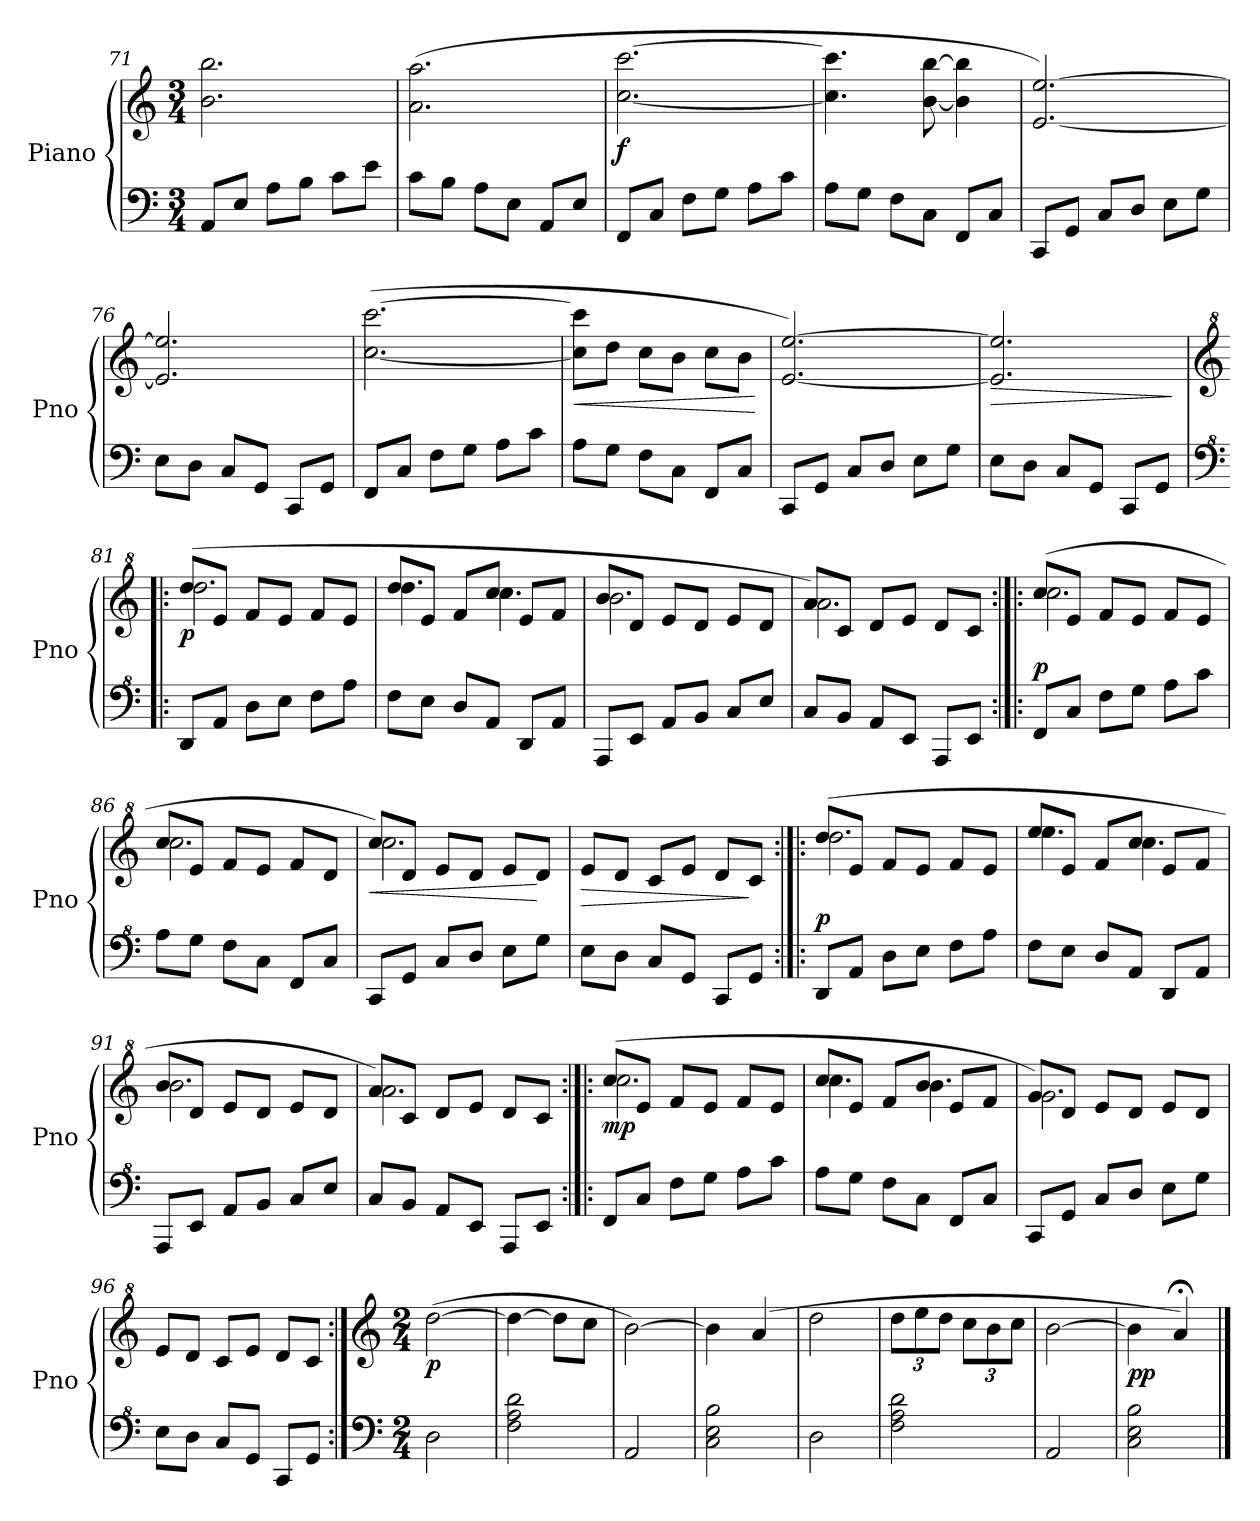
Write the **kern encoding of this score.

**kern	**kern	**dynam
*part1	*part1	*part1
*staff2	*staff1	*staff1/2
*I"Piano	*	*
*I'Pno	*	*
*clefF4	*clefG2	*
*k[]	*k[]	*
*M3/4	*M3/4	*
=71	=71	=71
8AA/L	2.b\ 2.bb\	.
8E/J	.	.
8A\L	.	.
8B\J	.	.
8c\L	.	.
8e\J	.	.
=72	=72	=72
8c\L	(2.a\ 2.aa\	.
8B\J	.	.
8A\L	.	.
8E\J	.	.
8AA/L	.	.
8E/J	.	.
!!LO:LB:g=z
=73	=73	=73
!	!	!LO:DY:b
8FF/L	[2.cc\ [2.ccc\	f
8C/J	.	.
8F\L	.	.
8G\J	.	.
8A\L	.	.
8c\J	.	.
=74	=74	=74
8A\L	4.cc\] 4.ccc\]	.
8G\J	.	.
8F\L	.	.
8C\J	[8b\ [8bb\	.
8FF/L	4b\] 4bb\]	.
8C/J	.	.
=75	=75	=75
8CC/L	[2.e/ [2.ee/)	.
8GG/J	.	.
8C/L	.	.
8D/J	.	.
8E\L	.	.
8G\J	.	.
=76	=76	=76
8E\L	2.e/] 2.ee/]	.
8D\J	.	.
8C/L	.	.
8GG/J	.	.
8CC/L	.	.
8GG/J	.	.
!!LO:LB:g=z
=77	=77	=77
8FF/L	([2.cc\ [2.ccc\	.
8C/J	.	.
8F\L	.	.
8G\J	.	.
8A\L	.	.
8c\J	.	.
=78	=78	=78
!	!	!LO:HP:b
8A\L	8cc\] 8ccc\]L	<
8G\J	8dd\J	.
8F\L	8cc\L	.
8C\J	8b\J	.
8FF/L	8cc\L	.
8C/J	8b\J	.
.	.	[
=79	=79	=79
8CC/L	[2.e/ [2.ee/)	.
8GG/J	.	.
8C/L	.	.
8D/J	.	.
8E\L	.	.
8G\J	.	.
=80	=80	=80
!	!	!LO:HP:b
8E\L	2.e/] 2.ee/]	>
8D\J	.	.
8C/L	.	.
8GG/J	.	.
8CC/L	.	.
8GG/J	.	.
.	.	]
!!LO:PB:g=z
=81!|:	=81!|:	=81!|:
*clefF^4	*clefG^2	*
*	*^	*
!	!	!	!LO:DY:b
8D/L	(8ddd/L	2.ddd\	p
8A/J	8ee/J	.	.
8d\L	8ff/L	.	.
8e\J	8ee/J	.	.
8f\L	8ff/L	.	.
8a\J	8ee/J	.	.
=82	=82	=82	=82
8f\L	8ddd/L	4.ddd\	.
8e\J	8ee/J	.	.
8d/L	8ff/L	.	.
8A/J	8ccc/J	4.ccc\	.
8D/L	8ee/L	.	.
8A/J	8ff/J	.	.
=83	=83	=83	=83
8AA/L	8bb/L	2.bb\	.
8E/J	8dd/J	.	.
8A/L	8ee/L	.	.
8B/J	8dd/J	.	.
8c/L	8ee/L	.	.
8e/J	8dd/J	.	.
=84	=84	=84	=84
8c/L	8aa/L)	2.aa\	.
8B/J	8cc/J	.	.
8A/L	8dd/L	.	.
8E/J	8ee/J	.	.
8AA/L	8dd/L	.	.
8E/J	8cc/J	.	.
!!LO:LB:g=z	!!
=85:|!|:	=85:|!|:	=85:|!|:	=85:|!|:
!	!	!	!LO:DY:a=2
8F/L	(8ccc/L	2.ccc\	p
8c/J	8ee/J	.	.
8f\L	8ff/L	.	.
8g\J	8ee/J	.	.
8a\L	8ff/L	.	.
8cc\J	8ee/J	.	.
=86	=86	=86	=86
8a\L	8ccc/L	2.ccc\	.
8g\J	8ee/J	.	.
8f\L	8ff/L	.	.
8c\J	8ee/J	.	.
8F/L	8ff/L	.	.
8c/J	8dd/J	.	.
=87	=87	=87	=87
!	!	!	!LO:HP:b
8C/L	8ccc/L)	2.ccc\	<
8G/J	8dd/J	.	.
8c/L	8ee/L	.	.
8d/J	8dd/J	.	.
8e\L	8ee/L	.	.
8g\J	8dd/J	.	[
*	*v	*v	*
=88	=88	=88
!	!	!LO:HP:b
8e\L	8ee/L	>
8d\J	8dd/J	.
8c/L	8cc/L	.
8G/J	8ee/J	.
8C/L	8dd/L	.
8G/J	8cc/J	]
!!LO:LB:g=z
=89:|!|:	=89:|!|:	=89:|!|:
*	*^	*
!	!	!	!LO:DY:a=2
8D/L	(8ddd/L	2.ddd\	p
8A/J	8ee/J	.	.
8d\L	8ff/L	.	.
8e\J	8ee/J	.	.
8f\L	8ff/L	.	.
8a\J	8ee/J	.	.
=90	=90	=90	=90
8f\L	8eee/L	4.eee\	.
8e\J	8ee/J	.	.
8d/L	8ff/L	.	.
8A/J	8ccc/J	4.ccc\	.
8D/L	8ee/L	.	.
8A/J	8ff/J	.	.
=91	=91	=91	=91
8AA/L	8bb/L	2.bb\	.
8E/J	8dd/J	.	.
8A/L	8ee/L	.	.
8B/J	8dd/J	.	.
8c/L	8ee/L	.	.
8e/J	8dd/J	.	.
=92	=92	=92	=92
8c/L	8aa/L)	2.aa\	.
8B/J	8cc/J	.	.
8A/L	8dd/L	.	.
8E/J	8ee/J	.	.
8AA/L	8dd/L	.	.
8E/J	8cc/J	.	.
!!LO:LB:g=z	!!
=93:|!|:	=93:|!|:	=93:|!|:	=93:|!|:
!	!	!	!LO:DY:b
8F/L	(8ccc/L	2.ccc\	mp
8c/J	8ee/J	.	.
8f\L	8ff/L	.	.
8g\J	8ee/J	.	.
8a\L	8ff/L	.	.
8cc\J	8ee/J	.	.
=94	=94	=94	=94
8a\L	8ccc/L	4.ccc\	.
8g\J	8ee/J	.	.
8f\L	8ff/L	.	.
8c\J	8bb/J	4.bb\	.
8F/L	8ee/L	.	.
8c/J	8ff/J	.	.
=95	=95	=95	=95
8C/L	8gg/L)	2.gg\	.
8G/J	8dd/J	.	.
8c/L	8ee/L	.	.
8d/J	8dd/J	.	.
8e\L	8ee/L	.	.
8g\J	8dd/J	.	.
*	*v	*v	*
=96	=96	=96
8e\L	8ee/L	.
8d\J	8dd/J	.
8c/L	8cc/L	.
8G/J	8ee/J	.
8C/L	8dd/L	.
8G/J	8cc/J	.
!!LO:LB:g=z
=97:|!	=97:|!	=97:|!
*clefF4	*clefG2	*
*M2/4	*M2/4	*
*	*MM100	*
!	!	!LO:DY:b
2D\	([2dd\	p
=98	=98	=98
2F\ 2A\ 2d\	4dd\_	.
.	8dd\L]	.
.	8cc\J	.
=99	=99	=99
2AA/	[2b\)	.
=100	=100	=100
2C\ 2E\ 2B\	4b\]	.
.	(4a/	.
=101	=101	=101
2D\	2dd\	.
=102	=102	=102
*	*Xbrackettup	*
2F\ 2A\ 2d\	12dd\L	.
.	12ee\	.
.	12dd\J	.
.	12cc\L	.
.	12b\	.
.	12cc\J	.
=103	=103	=103
2AA/	[2b\	.
=104	=104	=104
!	!	!LO:DY:b
2C\ 2E\ 2B\	4b\]	pp
.	4a;</)	.
==	==	==
*-	*-	*-
